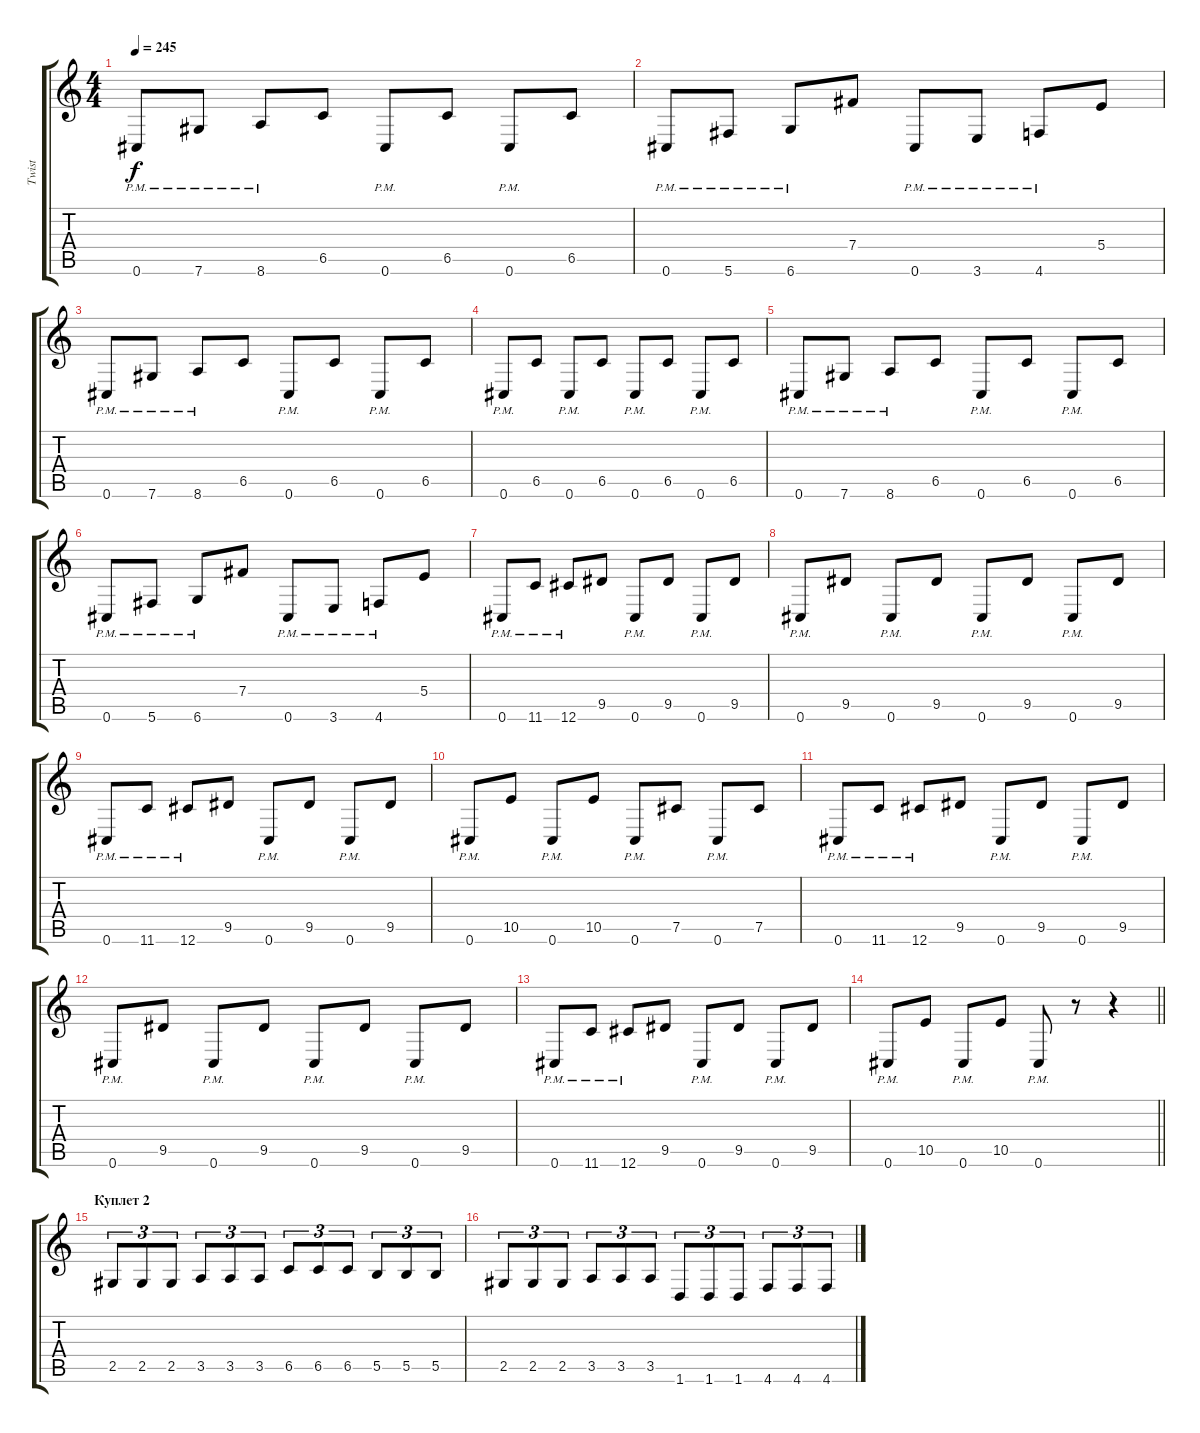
\track ("Twist" "Twist") {instrument distortionguitar}
\staff {score tabs}
\tuning (Db4 Ab3 E3 B2 Gb2 Db2) {hide}
\ts (4 4)
\tempo 245
\clef g2
\ks c
0.6{pm}.8{dy f} 7.6{pm}.8 8.6{pm}.8 6.5.8 0.6{pm}.8 6.5.8 0.6{pm}.8 6.5.8 |
0.6{pm}.8 5.6{pm}.8 6.6{pm}.8 7.4.8 0.6{pm}.8 3.6{pm}.8 4.6{pm}.8 5.4.8 |
0.6{pm}.8 7.6{pm}.8 8.6{pm}.8 6.5.8 0.6{pm}.8 6.5.8 0.6{pm}.8 6.5.8 |
0.6{pm}.8 6.5.8 0.6{pm}.8 6.5.8 0.6{pm}.8 6.5.8 0.6{pm}.8 6.5.8 |
0.6{pm}.8 7.6{pm}.8 8.6{pm}.8 6.5.8 0.6{pm}.8 6.5.8 0.6{pm}.8 6.5.8 |
0.6{pm}.8 5.6{pm}.8 6.6{pm}.8 7.4.8 0.6{pm}.8 3.6{pm}.8 4.6{pm}.8 5.4.8 |
0.6{pm}.8 11.6{pm}.8 12.6{pm}.8 9.5.8 0.6{pm}.8 9.5.8 0.6{pm}.8 9.5.8 |
0.6{pm}.8 9.5.8 0.6{pm}.8 9.5.8 0.6{pm}.8 9.5.8 0.6{pm}.8 9.5.8 |
0.6{pm}.8 11.6{pm}.8 12.6{pm}.8 9.5.8 0.6{pm}.8 9.5.8 0.6{pm}.8 9.5.8 |
0.6{pm}.8 10.5.8 0.6{pm}.8 10.5.8 0.6{pm}.8 7.5.8 0.6{pm}.8 7.5.8 |
0.6{pm}.8 11.6{pm}.8 12.6{pm}.8 9.5.8 0.6{pm}.8 9.5.8 0.6{pm}.8 9.5.8 |
0.6{pm}.8 9.5.8 0.6{pm}.8 9.5.8 0.6{pm}.8 9.5.8 0.6{pm}.8 9.5.8 |
0.6{pm}.8 11.6{pm}.8 12.6{pm}.8 9.5.8 0.6{pm}.8 9.5.8 0.6{pm}.8 9.5.8 |
\barLineRight lightlight
0.6{pm}.8 10.5.8 0.6{pm}.8 10.5.8 0.6{pm}.8 r.8 r.4 |
\section ("" "Куплет 2")
2.5.8{tu (3 2)} 2.5.8{tu (3 2)} 2.5.8{tu (3 2)} 3.5.8{tu (3 2)} 3.5.8{tu (3 2)} 3.5.8{tu (3 2)} 6.5.8{tu (3 2)} 6.5.8{tu (3 2)} 6.5.8{tu (3 2)} 5.5.8{tu (3 2)} 5.5.8{tu (3 2)} 5.5.8{tu (3 2)} |
2.5.8{tu (3 2)} 2.5.8{tu (3 2)} 2.5.8{tu (3 2)} 3.5.8{tu (3 2)} 3.5.8{tu (3 2)} 3.5.8{tu (3 2)} 1.6.8{tu (3 2)} 1.6.8{tu (3 2)} 1.6.8{tu (3 2)} 4.6.8{tu (3 2)} 4.6.8{tu (3 2)} 4.6.8{tu (3 2)}
